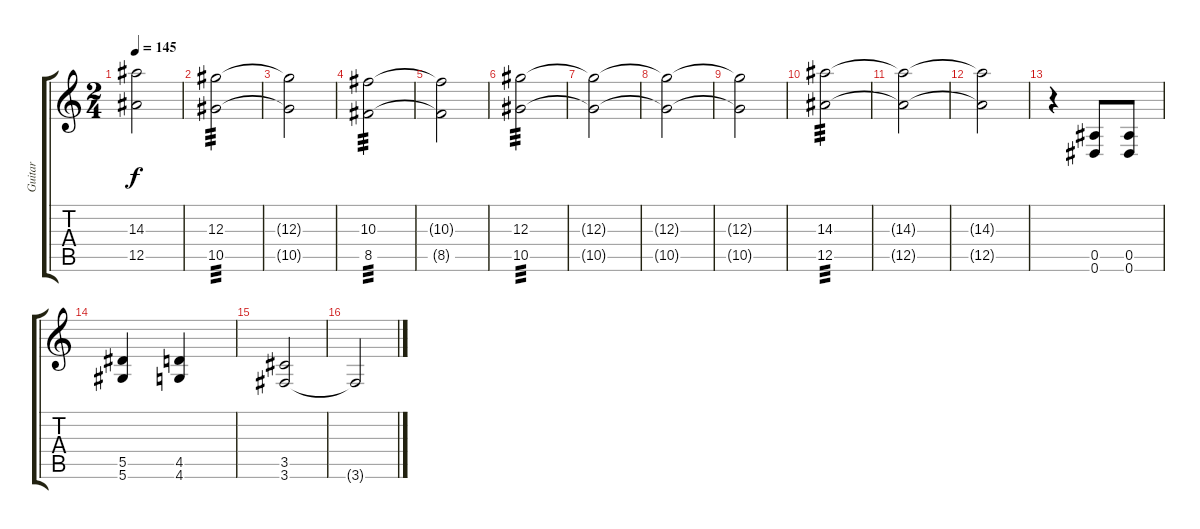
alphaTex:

\track ("Guitar" "Guitar") {instrument electricguitarclean}
\staff {score tabs}
\tuning (F4 C4 Ab3 Eb3 Bb2 Eb2) {hide}
\ts (2 4)
\tempo 145
\clef g2
\ks c
(14.3{t} 12.5{t}).2{dy f} |
(12.3 10.5).2{tp 3} |
(12.3{t} 10.5{t}).2 |
(10.3 8.5).2{tp 3} |
(10.3{t} 8.5{t}).2 |
(12.3 10.5).2{tp 3} |
(12.3{t} 10.5{t}).2 |
(12.3{t} 10.5{t}).2 |
(12.3{t} 10.5{t}).2 |
(14.3 12.5).2{tp 3} |
(14.3{t} 12.5{t}).2 |
(14.3{t} 12.5{t}).2 |
r.4 (0.5 0.6).8 (0.5 0.6).8 |
(5.5 5.6).4 (4.5 4.6).4 |
(3.5 3.6).2 |
3.6{t}.2
